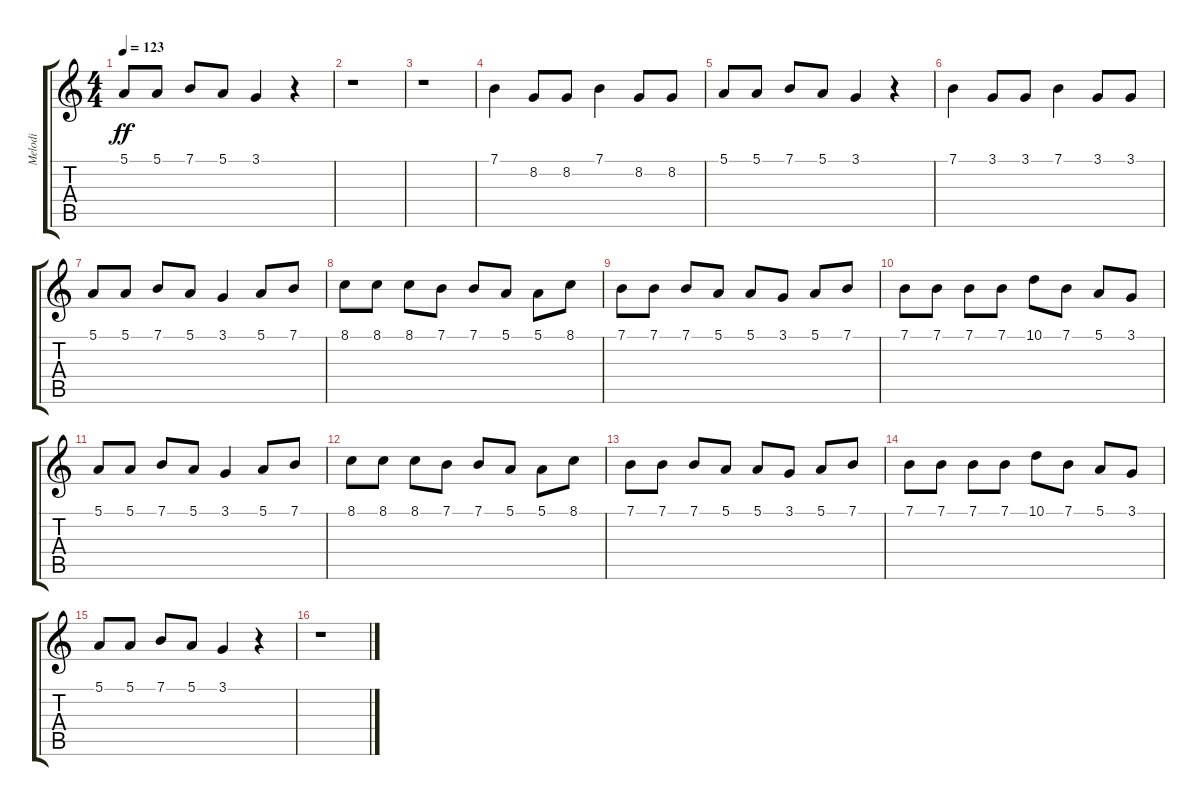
\track ("Melodi" "Melodi") {instrument acousticgrandpiano}
\staff {score tabs}
\tuning (E4 B3 G3 D3 A2 E2) {hide}
\ts (4 4)
\tempo 123
\clef g2
\ks c
5.1.8{dy ff} 5.1.8 7.1.8 5.1.8 3.1.4 r.4 |
r.1 |
r.1 |
7.1.4 8.2.8 8.2.8 7.1.4 8.2.8 8.2.8 |
5.1.8 5.1.8 7.1.8 5.1.8 3.1.4 r.4 |
7.1.4 3.1.8 3.1.8 7.1.4 3.1.8 3.1.8 |
5.1.8 5.1.8 7.1.8 5.1.8 3.1.4 5.1.8 7.1.8 |
8.1.8 8.1.8 8.1.8 7.1.8 7.1.8 5.1.8 5.1.8 8.1.8 |
7.1.8 7.1.8 7.1.8 5.1.8 5.1.8 3.1.8 5.1.8 7.1.8 |
7.1.8 7.1.8 7.1.8 7.1.8 10.1.8 7.1.8 5.1.8 3.1.8 |
5.1.8 5.1.8 7.1.8 5.1.8 3.1.4 5.1.8 7.1.8 |
8.1.8 8.1.8 8.1.8 7.1.8 7.1.8 5.1.8 5.1.8 8.1.8 |
7.1.8 7.1.8 7.1.8 5.1.8 5.1.8 3.1.8 5.1.8 7.1.8 |
7.1.8 7.1.8 7.1.8 7.1.8 10.1.8 7.1.8 5.1.8 3.1.8 |
5.1.8 5.1.8 7.1.8 5.1.8 3.1.4 r.4 |
r.1
